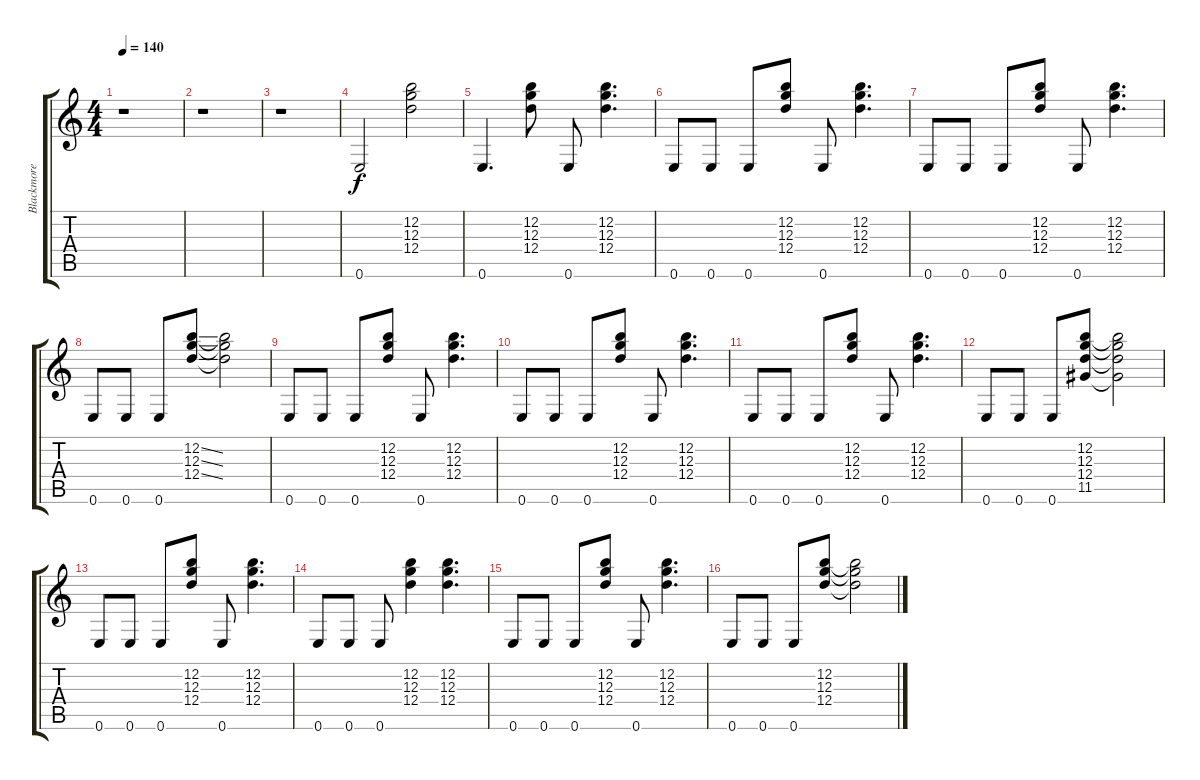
\track ("Blackmore" "Blackmore") {instrument distortionguitar}
\staff {score tabs}
\tuning (E4 B3 G3 D3 A2 E2) {hide}
\ts (4 4)
\tempo 140
\clef g2
\ks c
r.1{dy f} |
r.1 |
r.1 |
0.6.2{volume 10} (12.2 12.3 12.4).2 |
0.6.4{d} (12.2 12.3 12.4).8 0.6.8 (12.2 12.3 12.4).4{d} |
0.6.8 0.6.8 0.6.8 (12.2 12.3 12.4).8 0.6.8 (12.2 12.3 12.4).4{d} |
0.6.8 0.6.8 0.6.8 (12.2 12.3 12.4).8 0.6.8 (12.2 12.3 12.4).4{d} |
0.6.8 0.6.8 0.6.8 (12.2{ss} 12.3{ss} 12.4{ss}).8 (12.2{t} 12.3{t} 12.4{t}).2 |
0.6.8 0.6.8 0.6.8 (12.2 12.3 12.4).8 0.6.8 (12.2 12.3 12.4).4{d} |
0.6.8 0.6.8 0.6.8 (12.2 12.3 12.4).8 0.6.8 (12.2 12.3 12.4).4{d} |
0.6.8 0.6.8 0.6.8 (12.2 12.3 12.4).8 0.6.8 (12.2 12.3 12.4).4{d} |
0.6.8 0.6.8 0.6.8 (12.2 12.3 12.4 11.5).8 (12.2{t} 12.3{t} 12.4{t} 11.5{t}).2 |
0.6.8 0.6.8 0.6.8 (12.2 12.3 12.4).8 0.6.8 (12.2 12.3 12.4).4{d} |
0.6.8 0.6.8 0.6.8 (12.2 12.3 12.4).4 (12.2 12.3 12.4).4{d} |
0.6.8 0.6.8 0.6.8 (12.2 12.3 12.4).8 0.6.8 (12.2 12.3 12.4).4{d} |
0.6.8 0.6.8 0.6.8 (12.2 12.3 12.4).8 (12.2{t} 12.3{t} 12.4{t}).2
